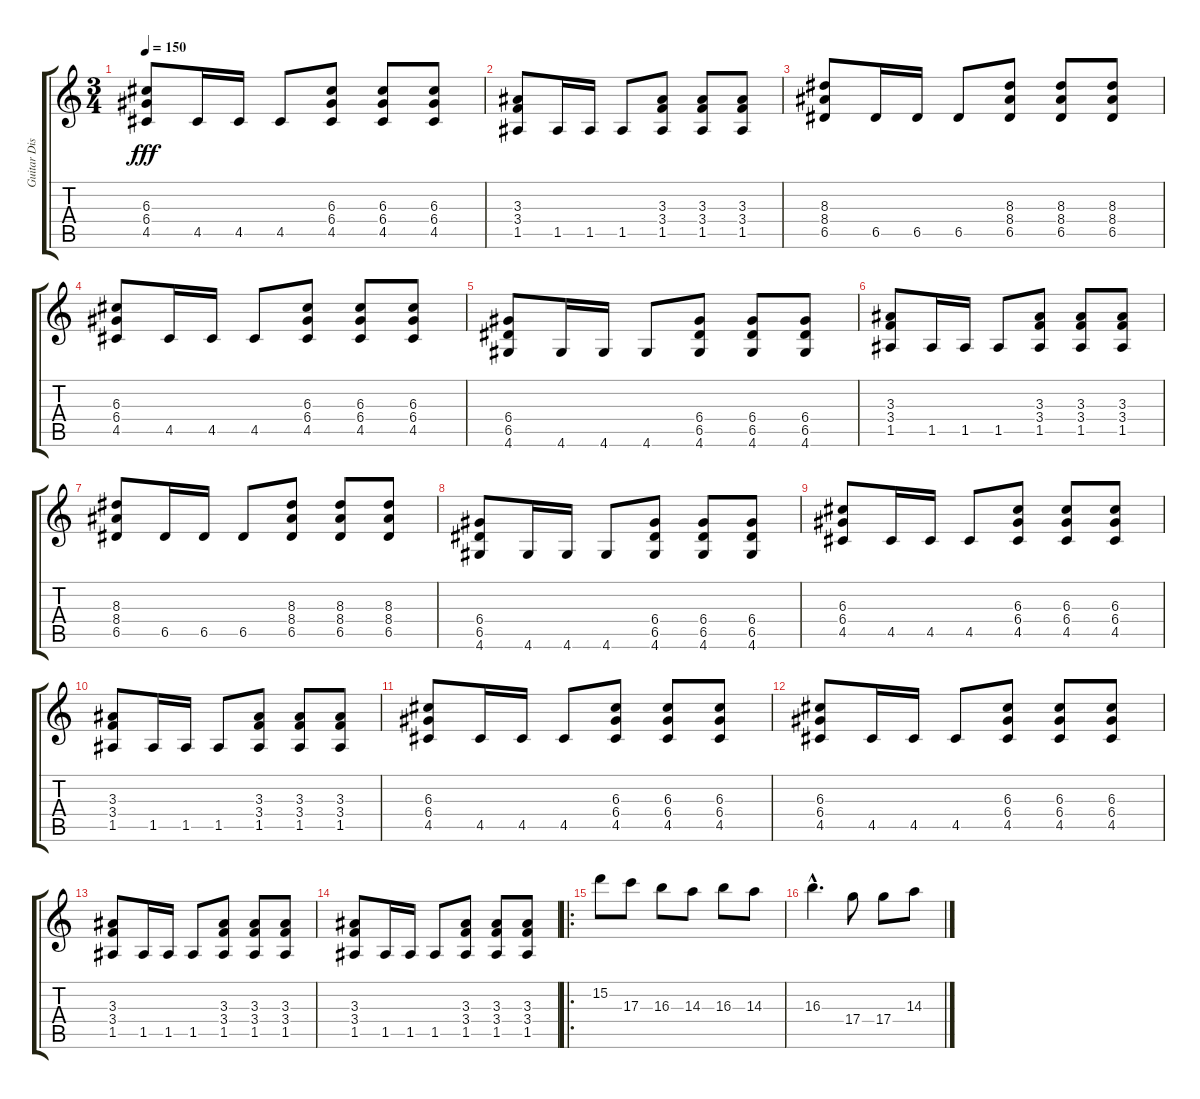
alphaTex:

\track ("Guitar Distortion 1" "Guitar Dis") {instrument distortionguitar}
\staff {score tabs}
\tuning (E4 B3 G3 D3 A2 E2) {hide}
\ts (3 4)
\tempo 150
\clef g2
\ks c
(6.3 6.4 4.5).8{dy fff} 4.5.16 4.5.16 4.5.8 (6.3 6.4 4.5).8 (6.3 6.4 4.5).8 (6.3 6.4 4.5).8 |
(3.3 3.4 1.5).8 1.5.16 1.5.16 1.5.8 (3.3 3.4 1.5).8 (3.3 3.4 1.5).8 (3.3 3.4 1.5).8 |
(8.3 8.4 6.5).8 6.5.16 6.5.16 6.5.8 (8.3 8.4 6.5).8 (8.3 8.4 6.5).8 (8.3 8.4 6.5).8 |
(6.3 6.4 4.5).8 4.5.16 4.5.16 4.5.8 (6.3 6.4 4.5).8 (6.3 6.4 4.5).8 (6.3 6.4 4.5).8 |
(6.4 6.5 4.6).8 4.6.16 4.6.16 4.6.8 (6.4 6.5 4.6).8 (6.4 6.5 4.6).8 (6.4 6.5 4.6).8 |
(3.3 3.4 1.5).8 1.5.16 1.5.16 1.5.8 (3.3 3.4 1.5).8 (3.3 3.4 1.5).8 (3.3 3.4 1.5).8 |
(8.3 8.4 6.5).8 6.5.16 6.5.16 6.5.8 (8.3 8.4 6.5).8 (8.3 8.4 6.5).8 (8.3 8.4 6.5).8 |
(6.4 6.5 4.6).8 4.6.16 4.6.16 4.6.8 (6.4 6.5 4.6).8 (6.4 6.5 4.6).8 (6.4 6.5 4.6).8 |
(6.3 6.4 4.5).8 4.5.16 4.5.16 4.5.8 (6.3 6.4 4.5).8 (6.3 6.4 4.5).8 (6.3 6.4 4.5).8 |
(3.3 3.4 1.5).8 1.5.16 1.5.16 1.5.8 (3.3 3.4 1.5).8 (3.3 3.4 1.5).8 (3.3 3.4 1.5).8 |
(6.3 6.4 4.5).8 4.5.16 4.5.16 4.5.8 (6.3 6.4 4.5).8 (6.3 6.4 4.5).8 (6.3 6.4 4.5).8 |
(6.3 6.4 4.5).8 4.5.16 4.5.16 4.5.8 (6.3 6.4 4.5).8 (6.3 6.4 4.5).8 (6.3 6.4 4.5).8 |
(3.3 3.4 1.5).8 1.5.16 1.5.16 1.5.8 (3.3 3.4 1.5).8 (3.3 3.4 1.5).8 (3.3 3.4 1.5).8 |
(3.3 3.4 1.5).8 1.5.16 1.5.16 1.5.8 (3.3 3.4 1.5).8 (3.3 3.4 1.5).8 (3.3 3.4 1.5).8 |
\ro
15.2.8 17.3.8 16.3.8 14.3.8 16.3.8 14.3.8 |
16.3{hac}.4{d} 17.4.8 17.4.8 14.3.8
